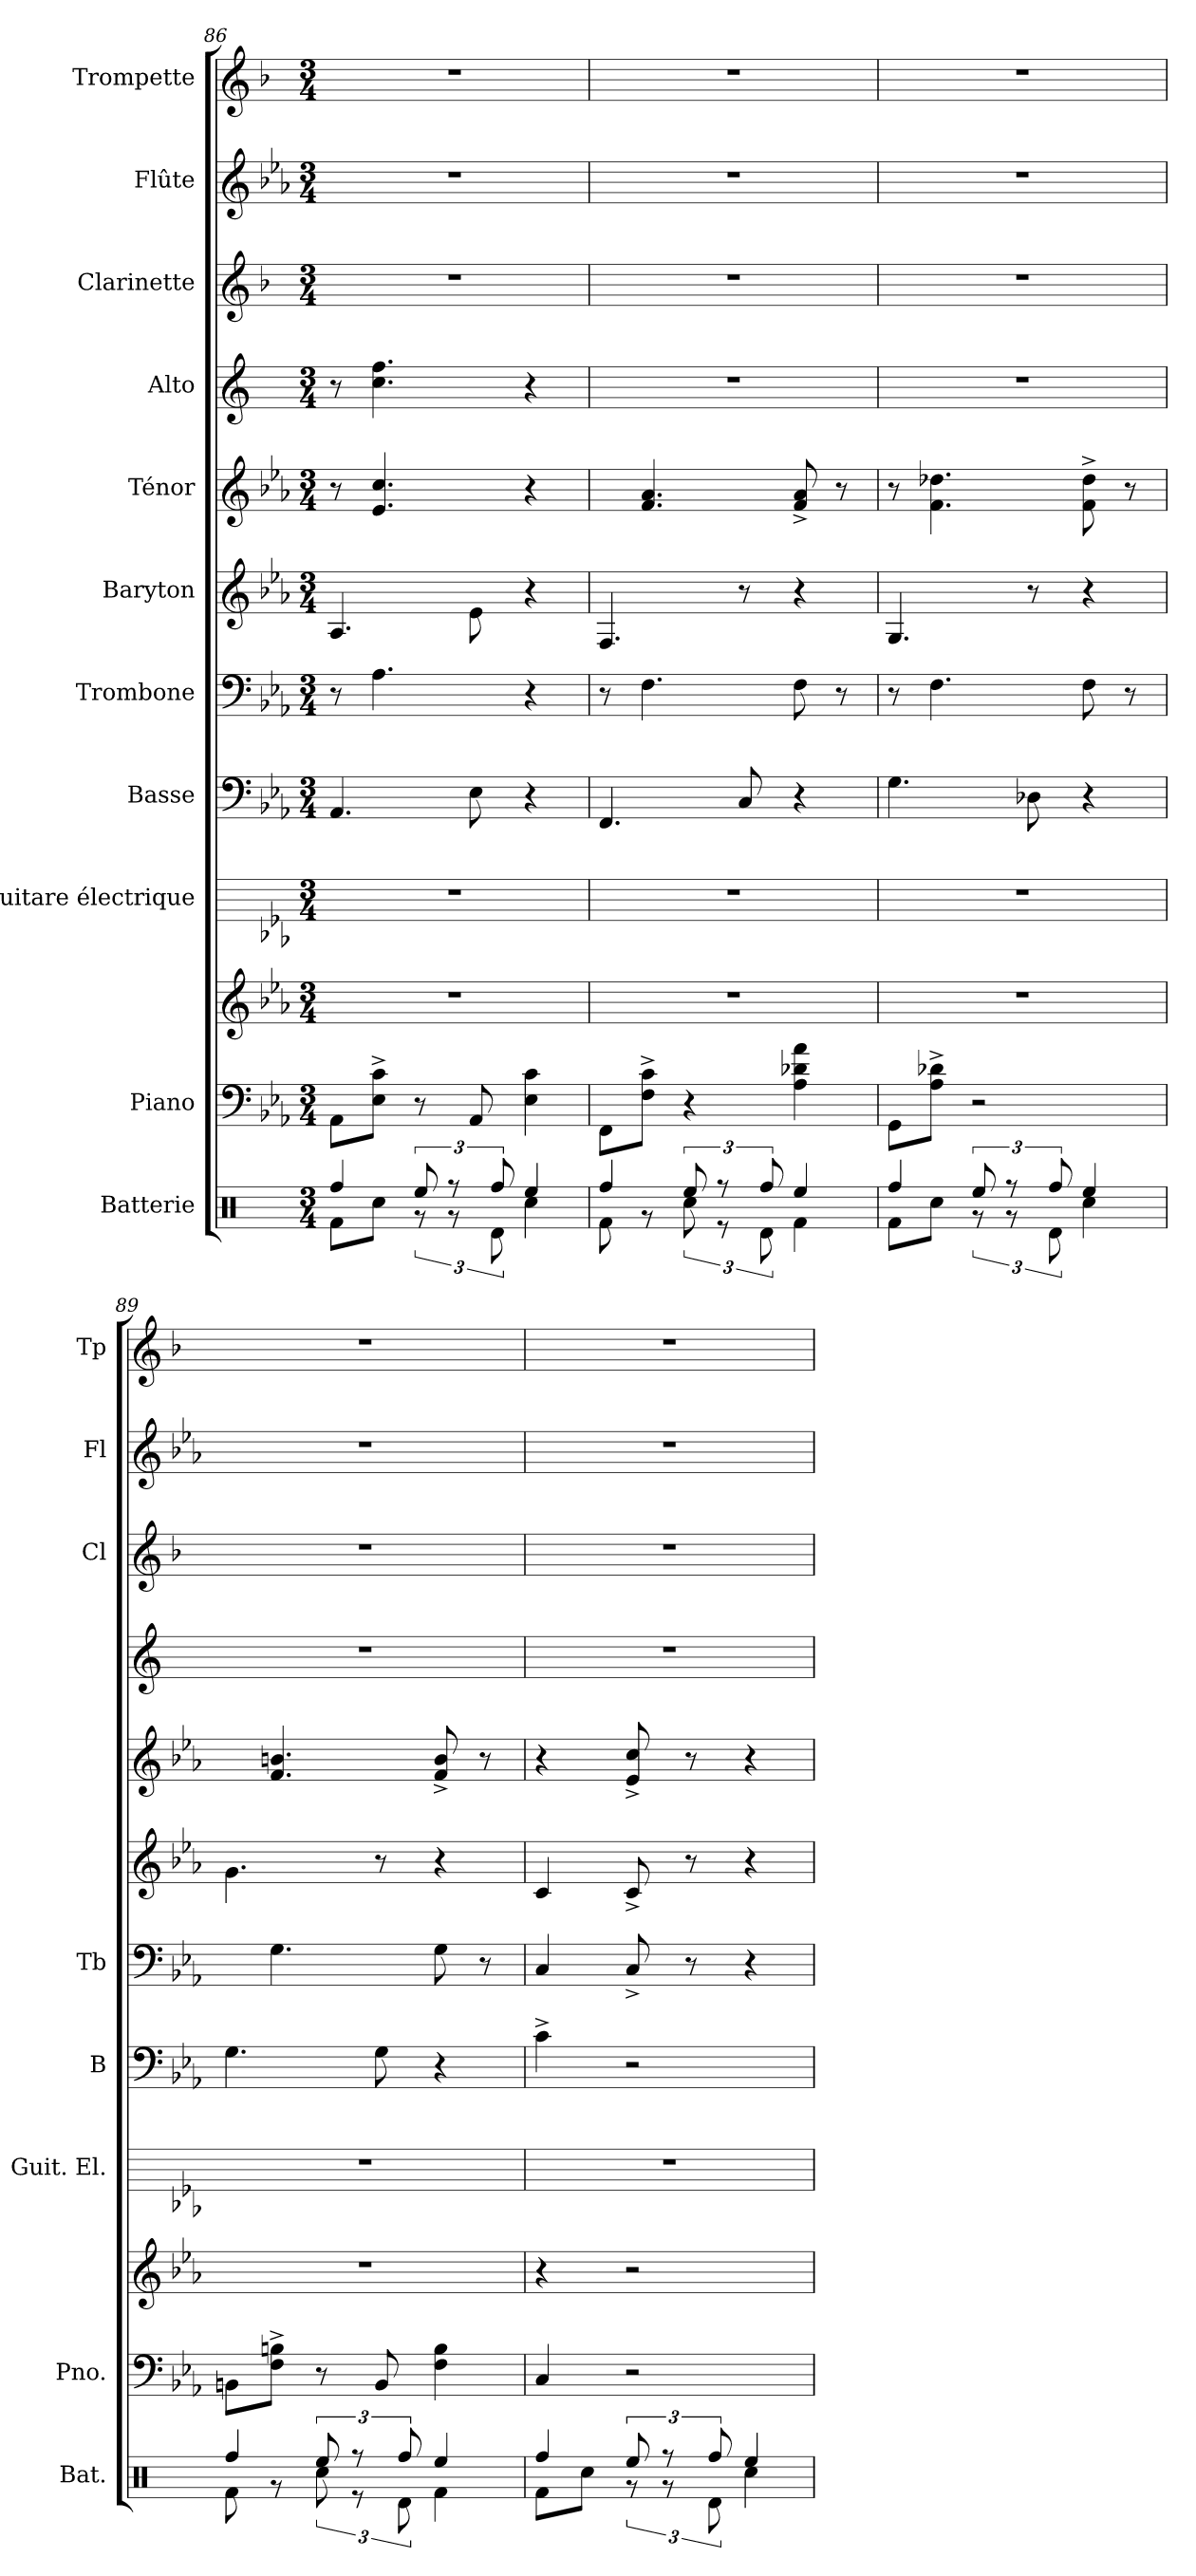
**kern	**kern	**kern	**kern	**kern	**kern	**kern	**kern	**kern	**kern	**kern	**kern
*part11	*part10	*part10	*part9	*part8	*part7	*part6	*part5	*part4	*part3	*part2	*part1
*staff12	*staff11	*staff10	*staff9	*staff8	*staff7	*staff6	*staff5	*staff4	*staff3	*staff2	*staff1
*I"Batterie	*I"Piano	*	*I"Guitare électrique	*I"Basse	*I"Trombone	*I"Baryton	*I"Ténor	*I"Alto	*I"Clarinette	*I"Flûte	*I"Trompette
*I'Bat.	*I'Pno.	*	*I'Guit. El.	*I'B	*I'Tb	*	*	*	*I'Cl	*I'Fl	*I'Tp
*clefX	*clefF4	*clefG2	*	*clefF4	*clefF4	*clefG2	*clefG2	*clefG2	*clefG2	*clefG2	*clefG2
*	*	*	*	*ITrd7c12	*	*ITrd12c21	*ITrd8c14	*ITrd5c9	*ITrd1c2	*	*ITrd1c2
*k[]	*k[b-e-a-]	*k[b-e-a-]	*k[b-e-a-]	*k[b-e-a-]	*k[b-e-a-]	*k[b-e-a-]	*k[b-e-a-]	*k[b-e-a-]	*k[b-e-a-]	*k[b-e-a-]	*k[b-e-a-]
*M3/4	*M3/4	*M3/4	*M3/4	*M3/4	*M3/4	*M3/4	*M3/4	*M3/4	*M3/4	*M3/4	*M3/4
=86	=86	=86	=86	=86	=86	=86	=86	=86	=86	=86	=86
*^	*	*	*	*	*	*	*	*	*	*	*
4Rff/	8Rf\L	8AA-\L	2.r	2.r	4.AAA-/	8r	4.AA-/	8r	8r	2.r	2.r	2.r
.	8Rcc\J	8E-^\ 8c^\J	.	.	.	4.A-\	.	4.E-/ 4.c/	4.e-\ 4.a-\	.	.	.
12Ree/	12r	8r	.	.	.	.	.	.	.	.	.	.
12r	12r	.	.	.	.	.	.	.	.	.	.	.
.	.	8AA-/	.	.	8EE-\	.	8E-\	.	.	.	.	.
12Rff/	12Rd\	.	.	.	.	.	.	.	.	.	.	.
4Ree/	4Rcc\	4E-\ 4c\	.	.	4r	4r	4r	4r	4r	.	.	.
!!LO:PB:g=z
=87	=87	=87	=87	=87	=87	=87	=87	=87	=87	=87	=87	=87
4Rff/	8Rf\	8FF\L	2.r	2.r	4.FFF/	8r	4.FF/	8ryy	2.r	2.r	2.r	2.r
.	8r	8F^\ 8c^\J	.	.	.	4.F\	.	4.F/ 4.A-/	.	.	.	.
12Ree/	12Rcc\	4r	.	.	.	.	.	.	.	.	.	.
12r	12r	.	.	.	.	.	.	.	.	.	.	.
.	.	.	.	.	8CC/	.	8r	.	.	.	.	.
12Rff/	12Rd\	.	.	.	.	.	.	.	.	.	.	.
4Ree/	4Rf\	4A-\ 4d-X\ 4a-\	.	.	4r	8F\	4r	8F/^ 8A-/^	.	.	.	.
.	.	.	.	.	.	8r	.	8r	.	.	.	.
=88	=88	=88	=88	=88	=88	=88	=88	=88	=88	=88	=88	=88
4Rff/	8Rf\L	8GG\L	2.r	2.r	4.GG\	8r	4.GG/	8r	2.r	2.r	2.r	2.r
.	8Rcc\J	8A-^\ 8d-X^\J	.	.	.	4.F\	.	4.F\ 4.d-X\	.	.	.	.
12Ree/	12r	2r	.	.	.	.	.	.	.	.	.	.
12r	12r	.	.	.	.	.	.	.	.	.	.	.
.	.	.	.	.	8DD-X\	.	8r	.	.	.	.	.
12Rff/	12Rd\	.	.	.	.	.	.	.	.	.	.	.
4Ree/	4Rcc\	.	.	.	4r	8F\	4r	8F\^ 8d-\^	.	.	.	.
.	.	.	.	.	.	8r	.	8r	.	.	.	.
=89	=89	=89	=89	=89	=89	=89	=89	=89	=89	=89	=89	=89
4Rff/	8Rf\	8BBn\L	2.r	2.r	4.GG\	8ryy	4.G\	8ryy	2.r	2.r	2.r	2.r
.	8r	8F^\ 8Bn^\J	.	.	.	4.G\	.	4.F/ 4.Bn/	.	.	.	.
12Ree/	12Rcc\	8r	.	.	.	.	.	.	.	.	.	.
12r	12r	.	.	.	.	.	.	.	.	.	.	.
.	.	8BB/	.	.	8GG\	.	8r	.	.	.	.	.
12Rff/	12Rd\	.	.	.	.	.	.	.	.	.	.	.
4Ree/	4Rf\	4F\ 4B\	.	.	4r	8G\	4r	8F/^ 8B/^	.	.	.	.
.	.	.	.	.	.	8r	.	8r	.	.	.	.
=90	=90	=90	=90	=90	=90	=90	=90	=90	=90	=90	=90	=90
4Rff/	8Rf\L	4C/	4r	2.r	4C^\	4C/	4C/	4r	2.r	2.r	2.r	2.r
.	8Rcc\J	.	.	.	.	.	.	.	.	.	.	.
12Ree/	12r	2r	2r	.	2r	8C^/	8C^/	8E-/^ 8c/^	.	.	.	.
12r	12r	.	.	.	.	.	.	.	.	.	.	.
.	.	.	.	.	.	8r	8r	8r	.	.	.	.
12Rff/	12Rd\	.	.	.	.	.	.	.	.	.	.	.
4Ree/	4Rcc\	.	.	.	.	4r	4r	4r	.	.	.	.
*v	*v	*	*	*	*	*	*	*	*	*	*	*
=	=	=	=	=	=	=	=	=	=	=	=
*-	*-	*-	*-	*-	*-	*-	*-	*-	*-	*-	*-
